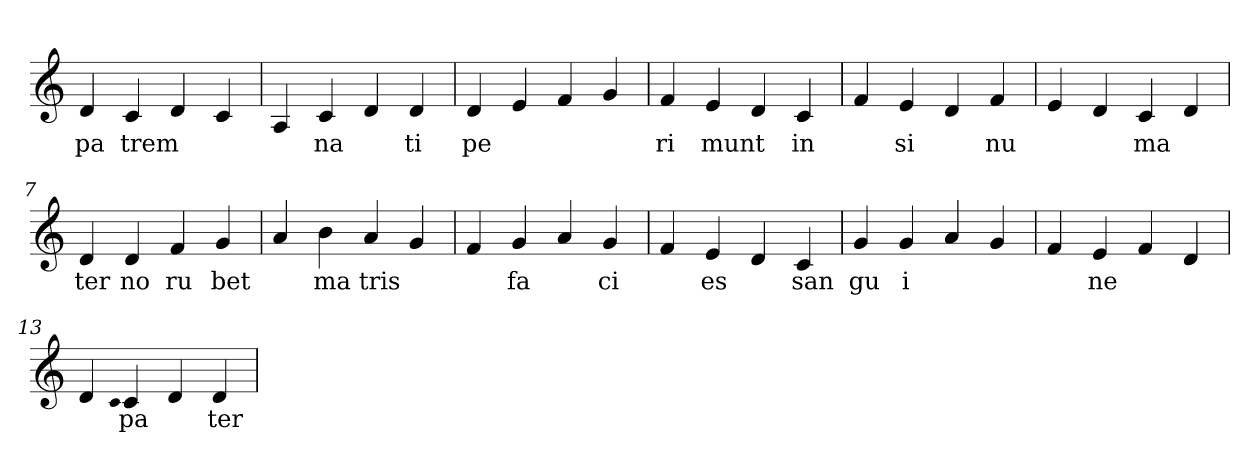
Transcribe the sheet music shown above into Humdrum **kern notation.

**kern	**text
*part1	*part1
*staff1	*staff1
*clefG2	*
=1	=1
4d	pa
4c	trem
4d	.
4c	.
=2	=2
4A	.
4c	na
4d	.
4d	ti
=3	=3
4d	pe
4e	.
4f	.
4g	.
=4	=4
4f	ri
4e	munt
4d	.
4c	in
=5	=5
4f	.
4e	si
4d	.
4f	nu
=6	=6
4e	.
4d	.
4c	ma
4d	.
=7	=7
4d	ter
4d	no
4f	ru
4g	bet
=8	=8
4a	.
4b	ma
4a	tris
4g	.
=9	=9
4f	.
4g	fa
4a	.
4g	ci
=10	=10
4f	.
4e	es
4d	.
4c	san
=11	=11
4g	gu
4g	i
4a	.
4g	.
=12	=12
4f	.
4e	ne
4f	.
4d	.
=13	=13
4d	.
qqc	.
4c	pa
4d	.
4d	ter
=	=
*-	*-
